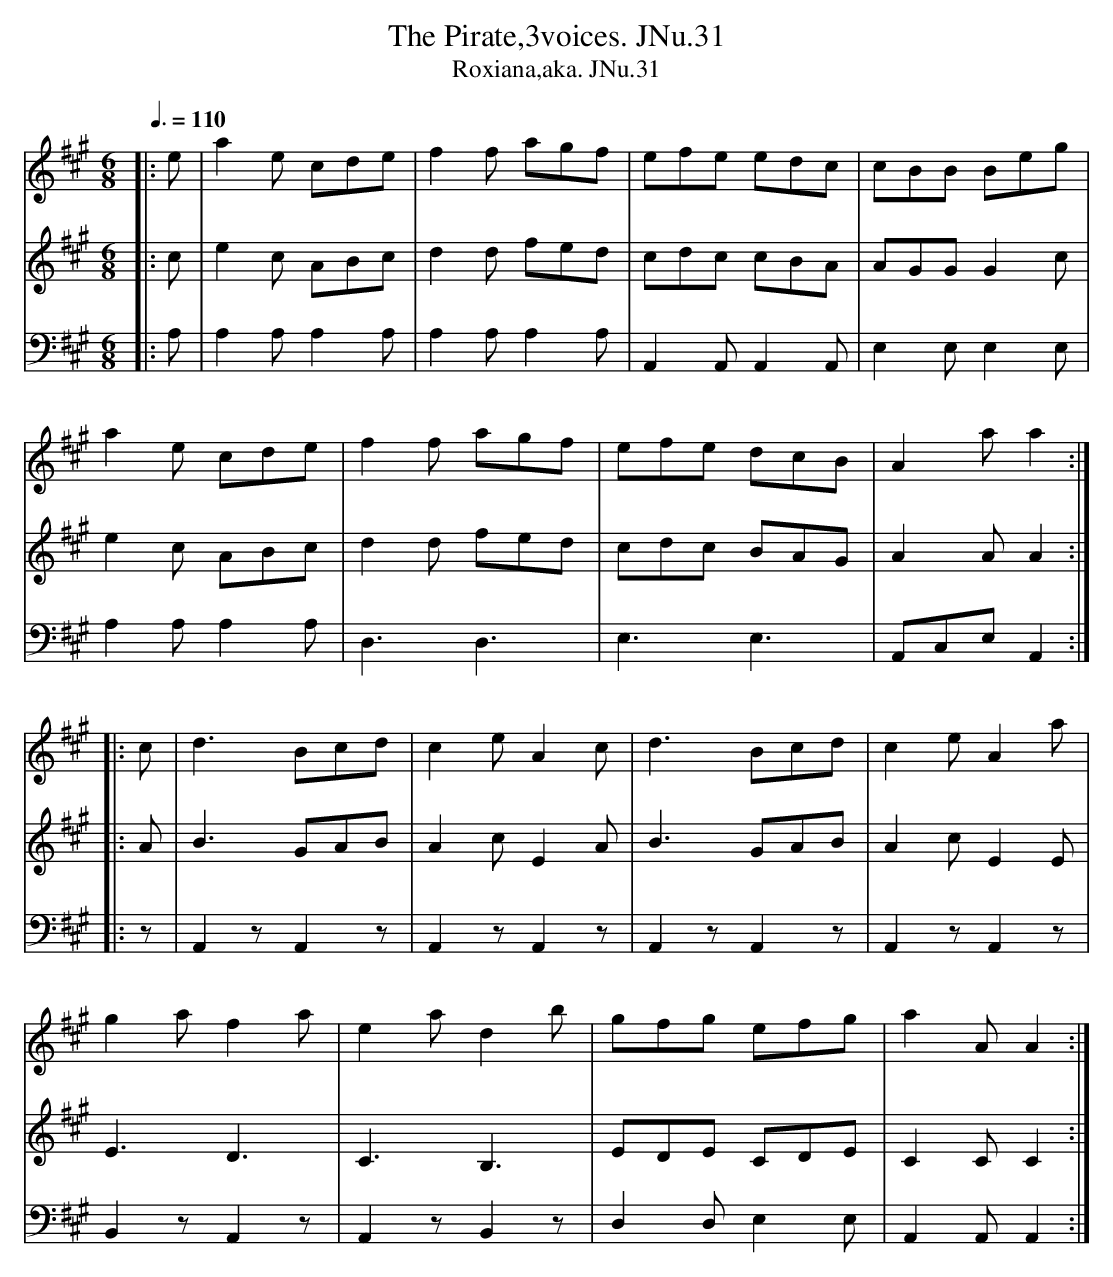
X:1
T:Pirate,3voices. JNu.31, The
T:Roxiana,aka. JNu.31
M:6/8
L:1/8
Q:3/8=110
V:1
V:2
V:3 clef=bass
K:A
[V:1] |: e | a2e cde | f2f agf | efe edc | cBB Beg |
[V:2] |: c | e2c ABc | d2d fed | cdc cBA | AGG G2c |
[V:3] |: A, | A,2A,A,2A, | A,2A,A,2A, | A,,2A,,A,,2A,, | E,2E,E,2E, |
[V:1] a2e cde | f2f agf | efe dcB | A2a a2 :|
[V:2] e2c ABc | d2d fed | cdc BAG | A2AA2 :|
[V:3] A,2A,A,2A, | D,3D,3 | E,3E,3 | A,,C,E,A,,2 :|
[V:1] |: c | d3Bcd | c2e A2c | d3 Bcd | c2e A2a |
[V:2] |: A | B3GAB | A2cE2A | B3GAB | A2cE2E |
[V:3] |: z | A,,2zA,,2z | A,,2zA,,2z | A,,2zA,,2z | A,,2zA,,2z |
[V:1] g2a f2a | e2a d2b | gfg efg | a2A A2 :|
[V:2] E3D3 | C3B,3 | EDE CDE | C2CC2 :|
[V:3] B,,2zA,,2z | A,,2zB,,2z | D,2D,E,2E, | A,,2A,,A,,2 :|
